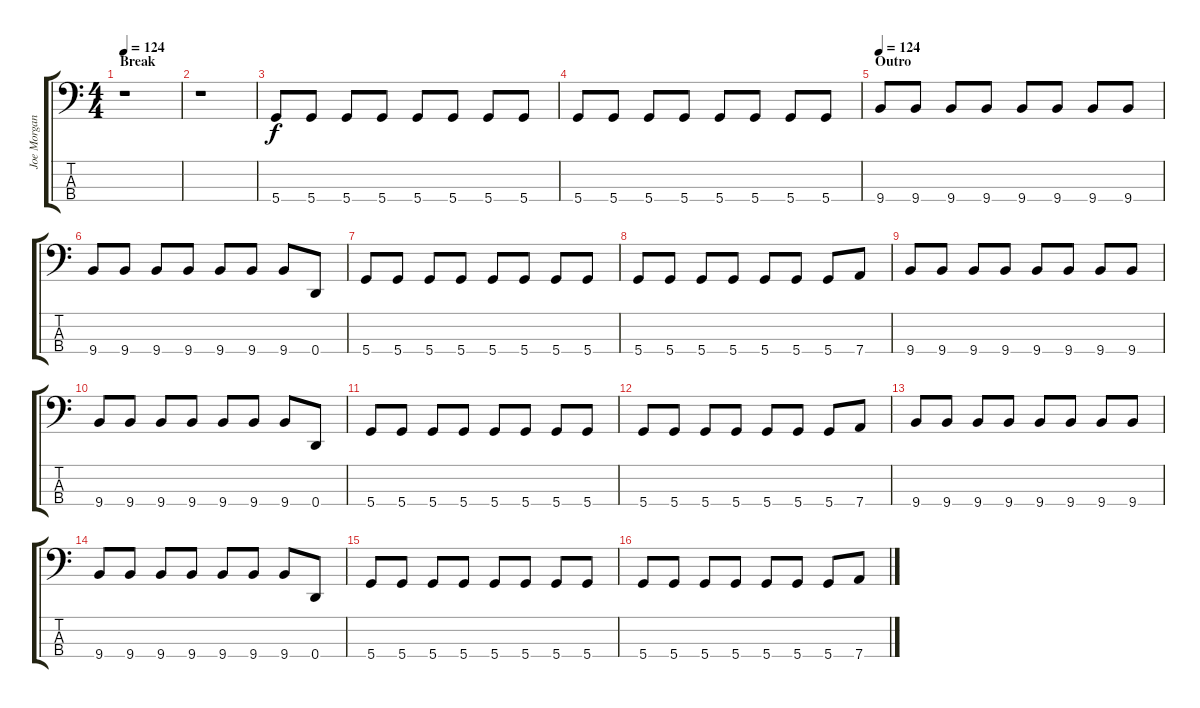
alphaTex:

\track ("Joe Morgan - Bass" "Joe Morgan") {instrument electricbassfinger}
\staff {score tabs}
\tuning (G2 D2 A1 D1) {hide}
\ts (4 4)
\section ("" "Break")
\tempo 124
\clef f4
\ks c
r.1{dy f} |
r.1 |
5.4.8 5.4.8 5.4.8 5.4.8 5.4.8 5.4.8 5.4.8 5.4.8 |
5.4.8 5.4.8 5.4.8 5.4.8 5.4.8 5.4.8 5.4.8 5.4.8 |
\section ("" "Outro")
\tempo 124
9.4.8 9.4.8 9.4.8 9.4.8 9.4.8 9.4.8 9.4.8 9.4.8 |
9.4.8 9.4.8 9.4.8 9.4.8 9.4.8 9.4.8 9.4.8 0.4.8 |
5.4.8 5.4.8 5.4.8 5.4.8 5.4.8 5.4.8 5.4.8 5.4.8 |
5.4.8 5.4.8 5.4.8 5.4.8 5.4.8 5.4.8 5.4.8 7.4.8 |
9.4.8 9.4.8 9.4.8 9.4.8 9.4.8 9.4.8 9.4.8 9.4.8 |
9.4.8 9.4.8 9.4.8 9.4.8 9.4.8 9.4.8 9.4.8 0.4.8 |
5.4.8 5.4.8 5.4.8 5.4.8 5.4.8 5.4.8 5.4.8 5.4.8 |
5.4.8 5.4.8 5.4.8 5.4.8 5.4.8 5.4.8 5.4.8 7.4.8 |
9.4.8 9.4.8 9.4.8 9.4.8 9.4.8 9.4.8 9.4.8 9.4.8 |
9.4.8 9.4.8 9.4.8 9.4.8 9.4.8 9.4.8 9.4.8 0.4.8 |
5.4.8 5.4.8 5.4.8 5.4.8 5.4.8 5.4.8 5.4.8 5.4.8 |
5.4.8 5.4.8 5.4.8 5.4.8 5.4.8 5.4.8 5.4.8 7.4.8
